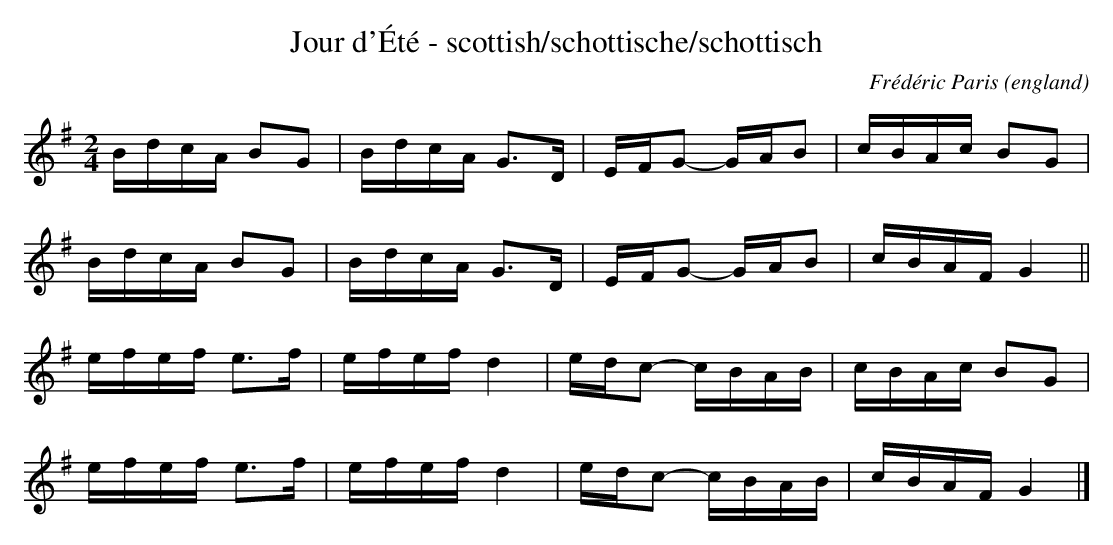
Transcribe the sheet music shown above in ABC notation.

X:1
T:Jour d'Été - scottish/schottische/schottisch
O:england
C:Frédéric Paris
M:2/4
L:1/16
K:G
BdcA B2G2|BdcA G3D|EFG2- GAB2|cBAc B2G2|
BdcA B2G2|BdcA G3D|EFG2- GAB2|cBAFG4||
efef e3f|efefd4|edc2- cBAB|cBAc B2G2|
efef e3f|efefd4|edc2- cBAB|cBAFG4|]
